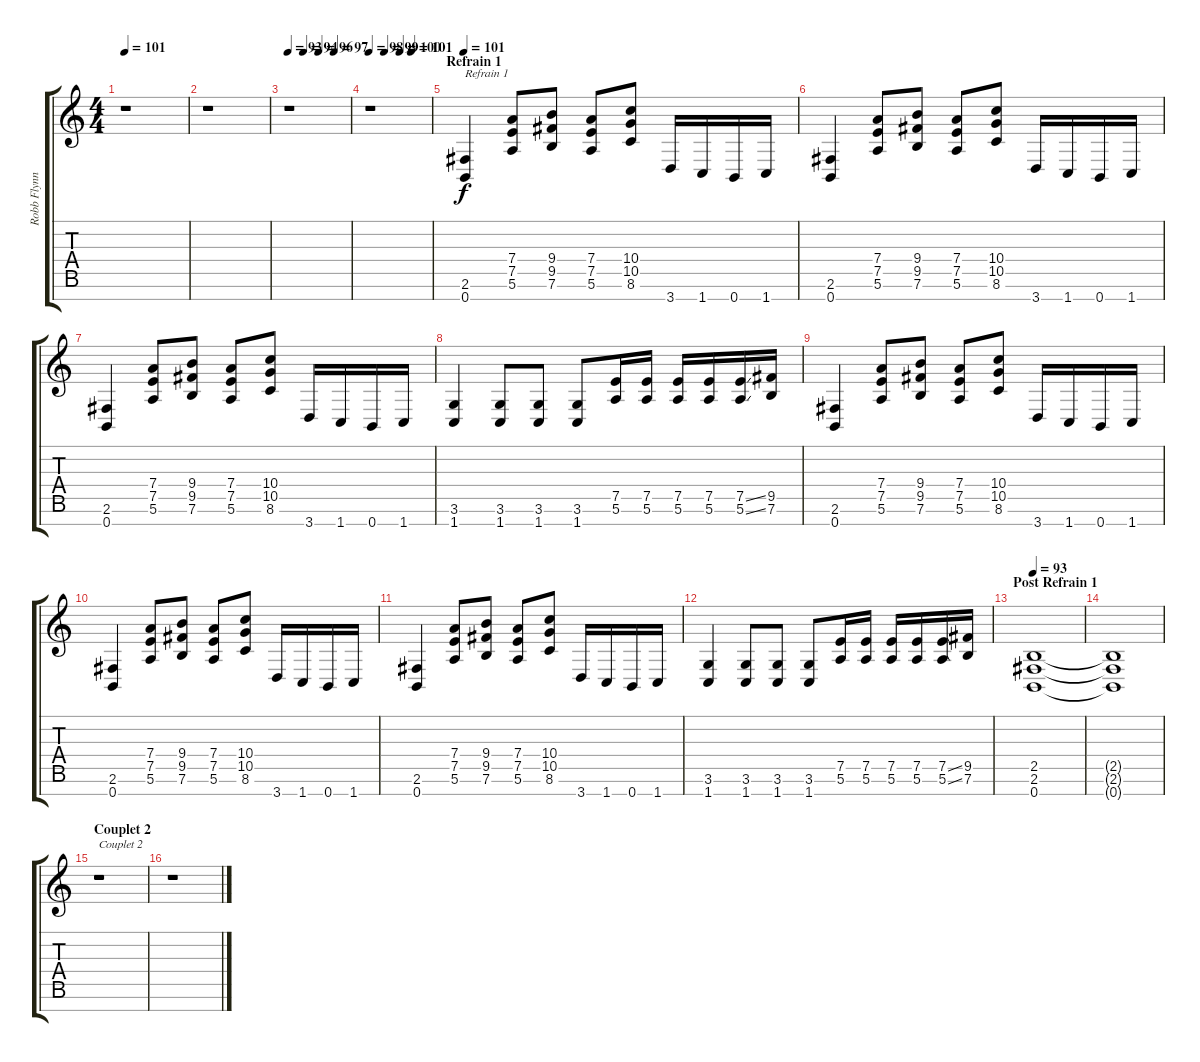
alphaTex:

\track ("Robb Flynn" "Robb Flynn") {instrument overdrivenguitar}
\staff {score tabs}
\tuning (E4 B3 G3 D3 A2 E2 B1) {hide}
\ts (4 4)
\tempo 101
\clef g2
\ks c
r.1{dy f} |
r.1 |
\tempo 93
\tempo (94 0.25)
\tempo (96 0.5)
\tempo (97 0.75)
r.1 |
\tempo 98
\tempo (99 0.25)
\tempo (100 0.5)
\tempo (101 0.6875)
r.1 |
\section ("" "Refrain 1")
\tempo 101
(2.6 0.7).4{txt "Refrain 1"} (7.4 7.5 5.6).8 (9.4 9.5 7.6).8 (7.4 7.5 5.6).8 (10.4 10.5 8.6).8 3.7.16 1.7.16 0.7.16 1.7.16 |
(2.6 0.7).4 (7.4 7.5 5.6).8 (9.4 9.5 7.6).8 (7.4 7.5 5.6).8 (10.4 10.5 8.6).8 3.7.16 1.7.16 0.7.16 1.7.16 |
(2.6 0.7).4 (7.4 7.5 5.6).8 (9.4 9.5 7.6).8 (7.4 7.5 5.6).8 (10.4 10.5 8.6).8 3.7.16 1.7.16 0.7.16 1.7.16 |
(3.6 1.7).4 (3.6 1.7).8 (3.6 1.7).8 (3.6 1.7).8 (7.5 5.6).16 (7.5 5.6).16 (7.5 5.6).16 (7.5 5.6).16 (7.5{ss} 5.6{ss}).16 (9.5 7.6).16 |
(2.6 0.7).4 (7.4 7.5 5.6).8 (9.4 9.5 7.6).8 (7.4 7.5 5.6).8 (10.4 10.5 8.6).8 3.7.16 1.7.16 0.7.16 1.7.16 |
(2.6 0.7).4 (7.4 7.5 5.6).8 (9.4 9.5 7.6).8 (7.4 7.5 5.6).8 (10.4 10.5 8.6).8 3.7.16 1.7.16 0.7.16 1.7.16 |
(2.6 0.7).4 (7.4 7.5 5.6).8 (9.4 9.5 7.6).8 (7.4 7.5 5.6).8 (10.4 10.5 8.6).8 3.7.16 1.7.16 0.7.16 1.7.16 |
(3.6 1.7).4 (3.6 1.7).8 (3.6 1.7).8 (3.6 1.7).8 (7.5 5.6).16 (7.5 5.6).16 (7.5 5.6).16 (7.5 5.6).16 (7.5{ss} 5.6{ss}).16 (9.5 7.6).16 |
\section ("" "Post Refrain 1")
\tempo 93
(2.5 2.6 0.7).1 |
(2.5{t} 2.6{t} 0.7{t}).1 |
\section ("" "Couplet 2")
r.1{txt "Couplet 2"} |
r.1
